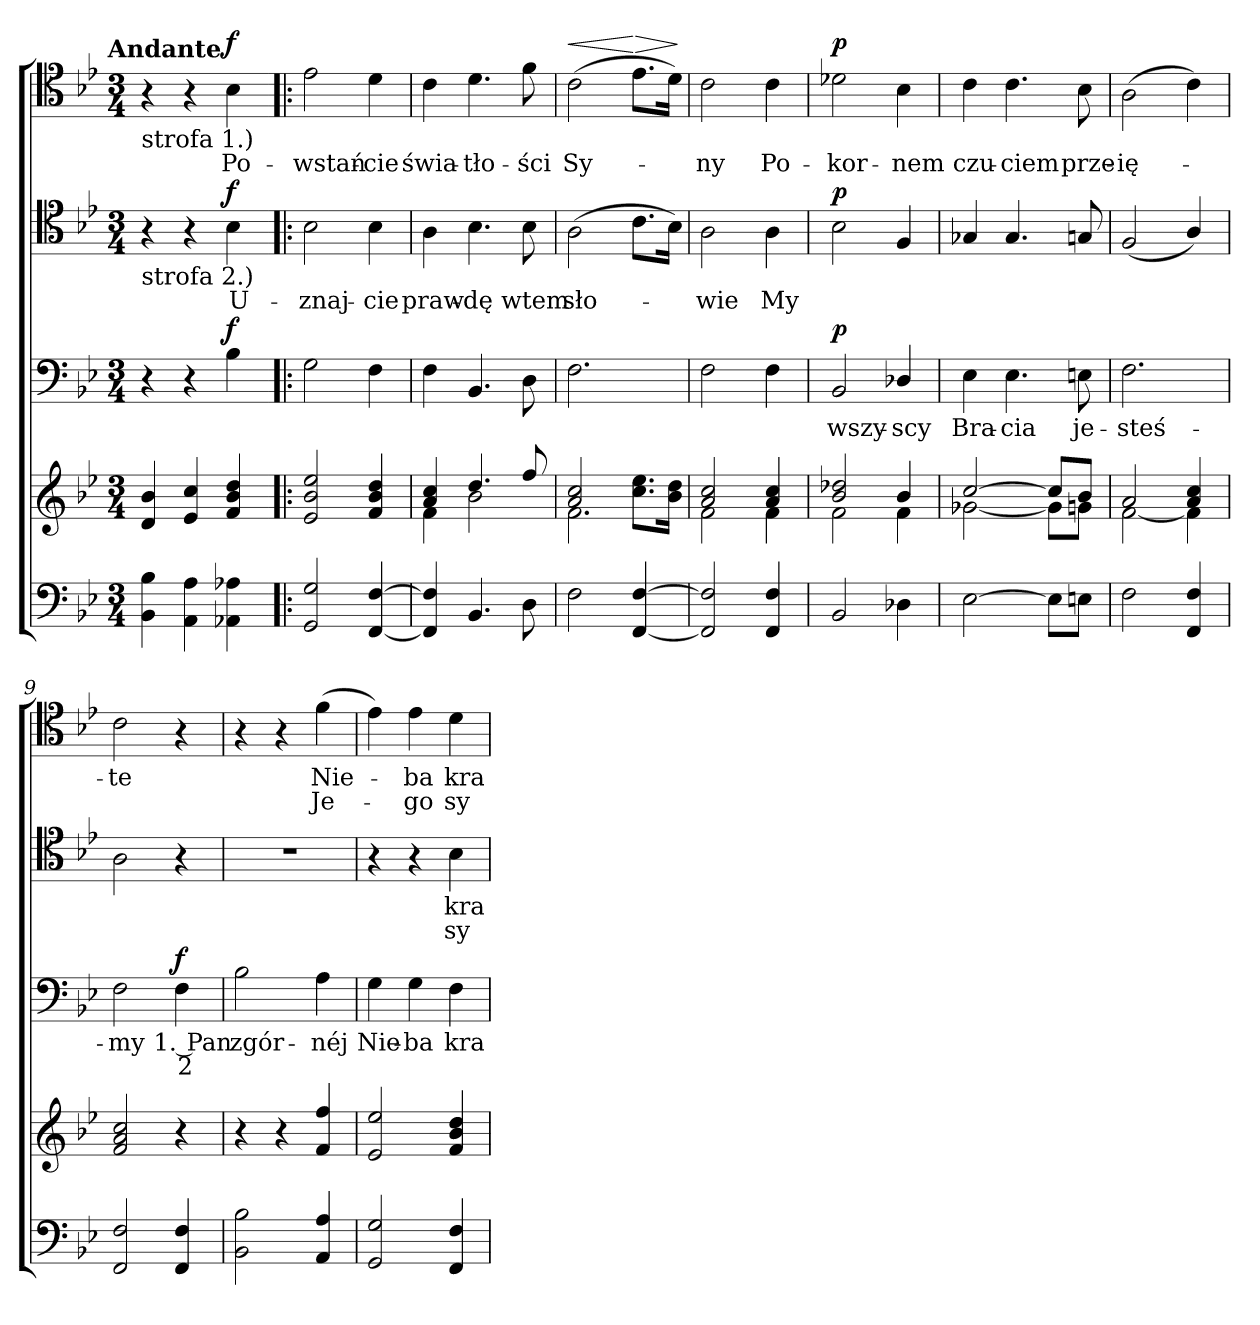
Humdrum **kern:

**kern	**kern	**kern	**text	**text	**dynam	**kern	**text	**text	**dynam	**kern	**text	**text	**dynam
*part4	*part4	*part3	*part3	*part3	*part3	*part2	*part2	*part2	*part2	*part1	*part1	*part1	*part1
*staff5	*staff4	*staff3	*staff3	*staff3	*staff3	*staff2	*staff2	*staff2	*staff2	*staff1	*staff1	*staff1	*staff1
*clefF4	*clefG2	*clefF4	*	*	*	*clefC4	*	*	*	*clefC4	*	*	*
*k[b-e-]	*k[b-e-]	*k[b-e-]	*	*	*	*k[b-e-]	*	*	*	*k[b-e-]	*	*	*
!!LO:TX:omd:t=Andante
*M3/4	*M3/4	*M3/4	*	*	*	*M3/4	*	*	*	*M3/4	*	*	*
*MM72	*MM72	*MM72	*	*	*	*MM72	*	*	*	*MM72	*	*	*
=1	=1	=1	=1	=1	=1	=1	=1	=1	=1	=1	=1	=1	=1
!	!	!	!	!	!	!	!	!	!	!LO:TX:b:t=strofa 1.)	!	!	!
!	!	!	!	!	!	!LO:TX:b:t=strofa 2.)	!	!	!	!	!	!	!
4BB-\ 4B-\	4d/ 4b-/	4r	.	.	.	4r	.	.	.	4r	.	.	.
4AA\ 4A\	4e-/ 4cc/	4r	.	.	.	4r	.	.	.	4r	.	.	.
!	!	!	!	!	!LO:DY:b	!	!	!	!LO:DY:a	!	!	!	!LO:DY:a
4AA-X\ 4A-X\	4f/ 4b-/ 4dd/	4B-\	.	.	f	4B-\	U-	.	f	4B-\	Po-	.	f
=2!|:	=2!|:	=2!|:	=2!|:	=2!|:	=2!|:	=2!|:	=2!|:	=2!|:	=2!|:	=2!|:	=2!|:	=2!|:	=2!|:
2GG/ 2G/	2e-/ 2b-/ 2ee-/	2G\	.	.	.	2B-\	-znaj-	.	.	2e-\	-wstań-	.	.
[4FF/ [4F/	4f/ 4b-/ 4dd/	4F\	.	.	.	4B-\	-cie	.	.	4d\	-cie	.	.
=3	=3	=3	=3	=3	=3	=3	=3	=3	=3	=3	=3	=3	=3
*	*^	*	*	*	*	*	*	*	*	*	*	*	*
4FF]/ 4F]/	4a/ 4cc/	4f\	4F\	.	.	.	4A\	praw-	.	.	4c\	świa-	.	.
4.BB-/	4.dd/	2b-\	4.BB-/	.	.	.	4.B-\	-dę	.	.	4.d\	-tło-	.	.
8D\	8ff/	.	8D\	.	.	.	8B-\	wtem	.	.	8f\	-ści	.	.
=4	=4	=4	=4	=4	=4	=4	=4	=4	=4	=4	=4	=4	=4	=4
!	!	!	!	!	!	!	!	!	!	!	!	!	!	!LO:HP:a
2F\	2a/ 2cc/	2.f\	2.F\	.	.	.	(2A\	sło-	.	.	(2c\	Sy-	.	<
!	!	!	!	!	!	!	!	!	!	!	!	!	!	!LO:HP:n=1:a
[4FF/ [4F/	8.cc\ 8.ee-\L	.	.	.	.	.	8.c\L	.	.	.	8.e-\L	.	.	[ >
.	16b-\ 16dd\Jk	.	.	.	.	.	16B-\Jk)	.	.	.	16d\Jk)	.	.	.
*	*v	*v	*	*	*	*	*	*	*	*	*	*	*	*
.	.	.	.	.	.	.	.	.	.	.	.	.	]
=5	=5	=5	=5	=5	=5	=5	=5	=5	=5	=5	=5	=5	=5
*	*^	*	*	*	*	*	*	*	*	*	*	*	*
2FF]/ 2F]/	2a/ 2cc/	2f\	2F\	.	.	.	2A\	-wie	.	.	2c\	-ny	.	.
4FF/ 4F/	4a/ 4cc/	4f\	4F\	.	.	.	4A\	My	.	.	4c\	Po-	.	.
=6	=6	=6	=6	=6	=6	=6	=6	=6	=6	=6	=6	=6	=6	=6
!	!	!	!	!	!	!LO:DY:a	!	!	!	!LO:DY:a	!	!	!	!LO:DY:a
2BB-/	2b-/ 2dd-X/	2f\	2BB-/	wszy-	.	p	2B-\	.	.	p	2d-X\	-kor-	.	p
4D-X\	4b-/	4f\	4D-X/	-scy	.	.	4F/	.	.	.	4B-\	-nem	.	.
=7	=7	=7	=7	=7	=7	=7	=7	=7	=7	=7	=7	=7	=7	=7
[2E-\	[2cc/	[2g-X\	4E-\	Bra-	.	.	4G-X/	.	.	.	4c\	czu-	.	.
.	.	.	4.E-\	-cia	.	.	4.G-/	.	.	.	4.c\	-ciem	.	.
8E-\L]	8cc/L]	8g-\L]	.	.	.	.	.	.	.	.	.	.	.	.
8En\J	8b-/J	8gn\J	8En\	je-	.	.	8Gn/	.	.	.	8B-\	prze-	.	.
=8	=8	=8	=8	=8	=8	=8	=8	=8	=8	=8	=8	=8	=8	=8
2F\	2a/	[2f\	2.F\	-steś-	.	.	(2F/	.	.	.	(2A\	-ię-	.	.
4FF/ 4F/	4a/ 4cc/	4f\]	.	.	.	.	4A/)	.	.	.	4c\)	.	.	.
*	*v	*v	*	*	*	*	*	*	*	*	*	*	*	*
=9	=9	=9	=9	=9	=9	=9	=9	=9	=9	=9	=9	=9	=9
2FF/ 2F/	2f/ 2a/ 2cc/	2F\	-my	.	.	2A\	.	.	.	2c\	-te	.	.
!	!	!	!	!	!LO:DY:a	!	!	!	!	!	!	!	!
4FF/ 4F/	4r	4F\	1. Pan	2	f	4r	.	.	.	4r	.	.	.
=10	=10	=10	=10	=10	=10	=10	=10	=10	=10	=10	=10	=10	=10
2BB-\ 2B-\	4r	2B-\	zgór-	.	.	2.r	.	.	.	4r	.	.	.
.	4r	.	.	.	.	.	.	.	.	4r	.	.	.
4AA/ 4A/	4f/ 4ff/	4A\	-néj	.	.	.	.	.	.	(4f\	Nie-	Je-	.
=11	=11	=11	=11	=11	=11	=11	=11	=11	=11	=11	=11	=11	=11
2GG/ 2G/	2e-/ 2ee-/	4G\	Nie-	.	.	4r	.	.	.	4e-\)	.	.	.
.	.	4G\	-ba	.	.	4r	.	.	.	4e-\	-ba	-go	.
4FF/ 4F/	4f/ 4b-/ 4dd/	4F\	kra	.	.	4B-\	kra	sy	.	4d\	kra-	sy-	.
=	=	=	=	=	=	=	=	=	=	=	=	=	=
*-	*-	*-	*-	*-	*-	*-	*-	*-	*-	*-	*-	*-	*-
